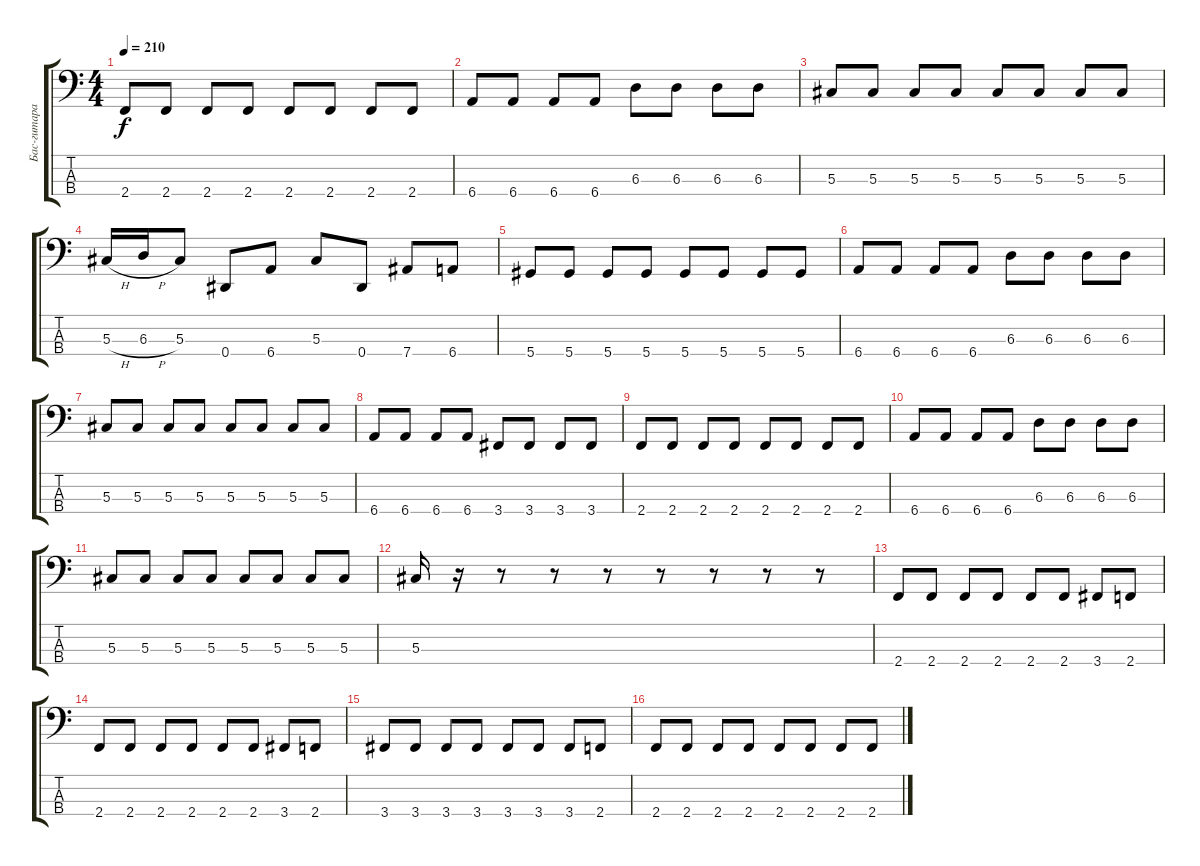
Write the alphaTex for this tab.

\track ("Бас-гитара Araya" "Бас-гитара") {instrument electricbasspick}
\staff {score tabs}
\tuning (Gb2 Db2 Ab1 Eb1) {hide}
\ts (4 4)
\tempo 210
\clef f4
\ks c
2.4.8{dy f} 2.4.8 2.4.8 2.4.8 2.4.8 2.4.8 2.4.8 2.4.8 |
6.4.8 6.4.8 6.4.8 6.4.8 6.3.8 6.3.8 6.3.8 6.3.8 |
5.3.8 5.3.8 5.3.8 5.3.8 5.3.8 5.3.8 5.3.8 5.3.8 |
5.3{h}.16 6.3{h}.16 5.3.8 0.4.8 6.4.8 5.3.8 0.4.8 7.4.8 6.4.8 |
5.4.8 5.4.8 5.4.8 5.4.8 5.4.8 5.4.8 5.4.8 5.4.8 |
6.4.8 6.4.8 6.4.8 6.4.8 6.3.8 6.3.8 6.3.8 6.3.8 |
5.3.8 5.3.8 5.3.8 5.3.8 5.3.8 5.3.8 5.3.8 5.3.8 |
6.4.8 6.4.8 6.4.8 6.4.8 3.4.8 3.4.8 3.4.8 3.4.8 |
2.4.8 2.4.8 2.4.8 2.4.8 2.4.8 2.4.8 2.4.8 2.4.8 |
6.4.8 6.4.8 6.4.8 6.4.8 6.3.8 6.3.8 6.3.8 6.3.8 |
5.3.8 5.3.8 5.3.8 5.3.8 5.3.8 5.3.8 5.3.8 5.3.8 |
5.3.16 r.16 r.8 r.8 r.8 r.8 r.8 r.8 r.8 |
2.4.8 2.4.8 2.4.8 2.4.8 2.4.8 2.4.8 3.4.8 2.4.8 |
2.4.8 2.4.8 2.4.8 2.4.8 2.4.8 2.4.8 3.4.8 2.4.8 |
3.4.8 3.4.8 3.4.8 3.4.8 3.4.8 3.4.8 3.4.8 2.4.8 |
2.4.8 2.4.8 2.4.8 2.4.8 2.4.8 2.4.8 2.4.8 2.4.8
